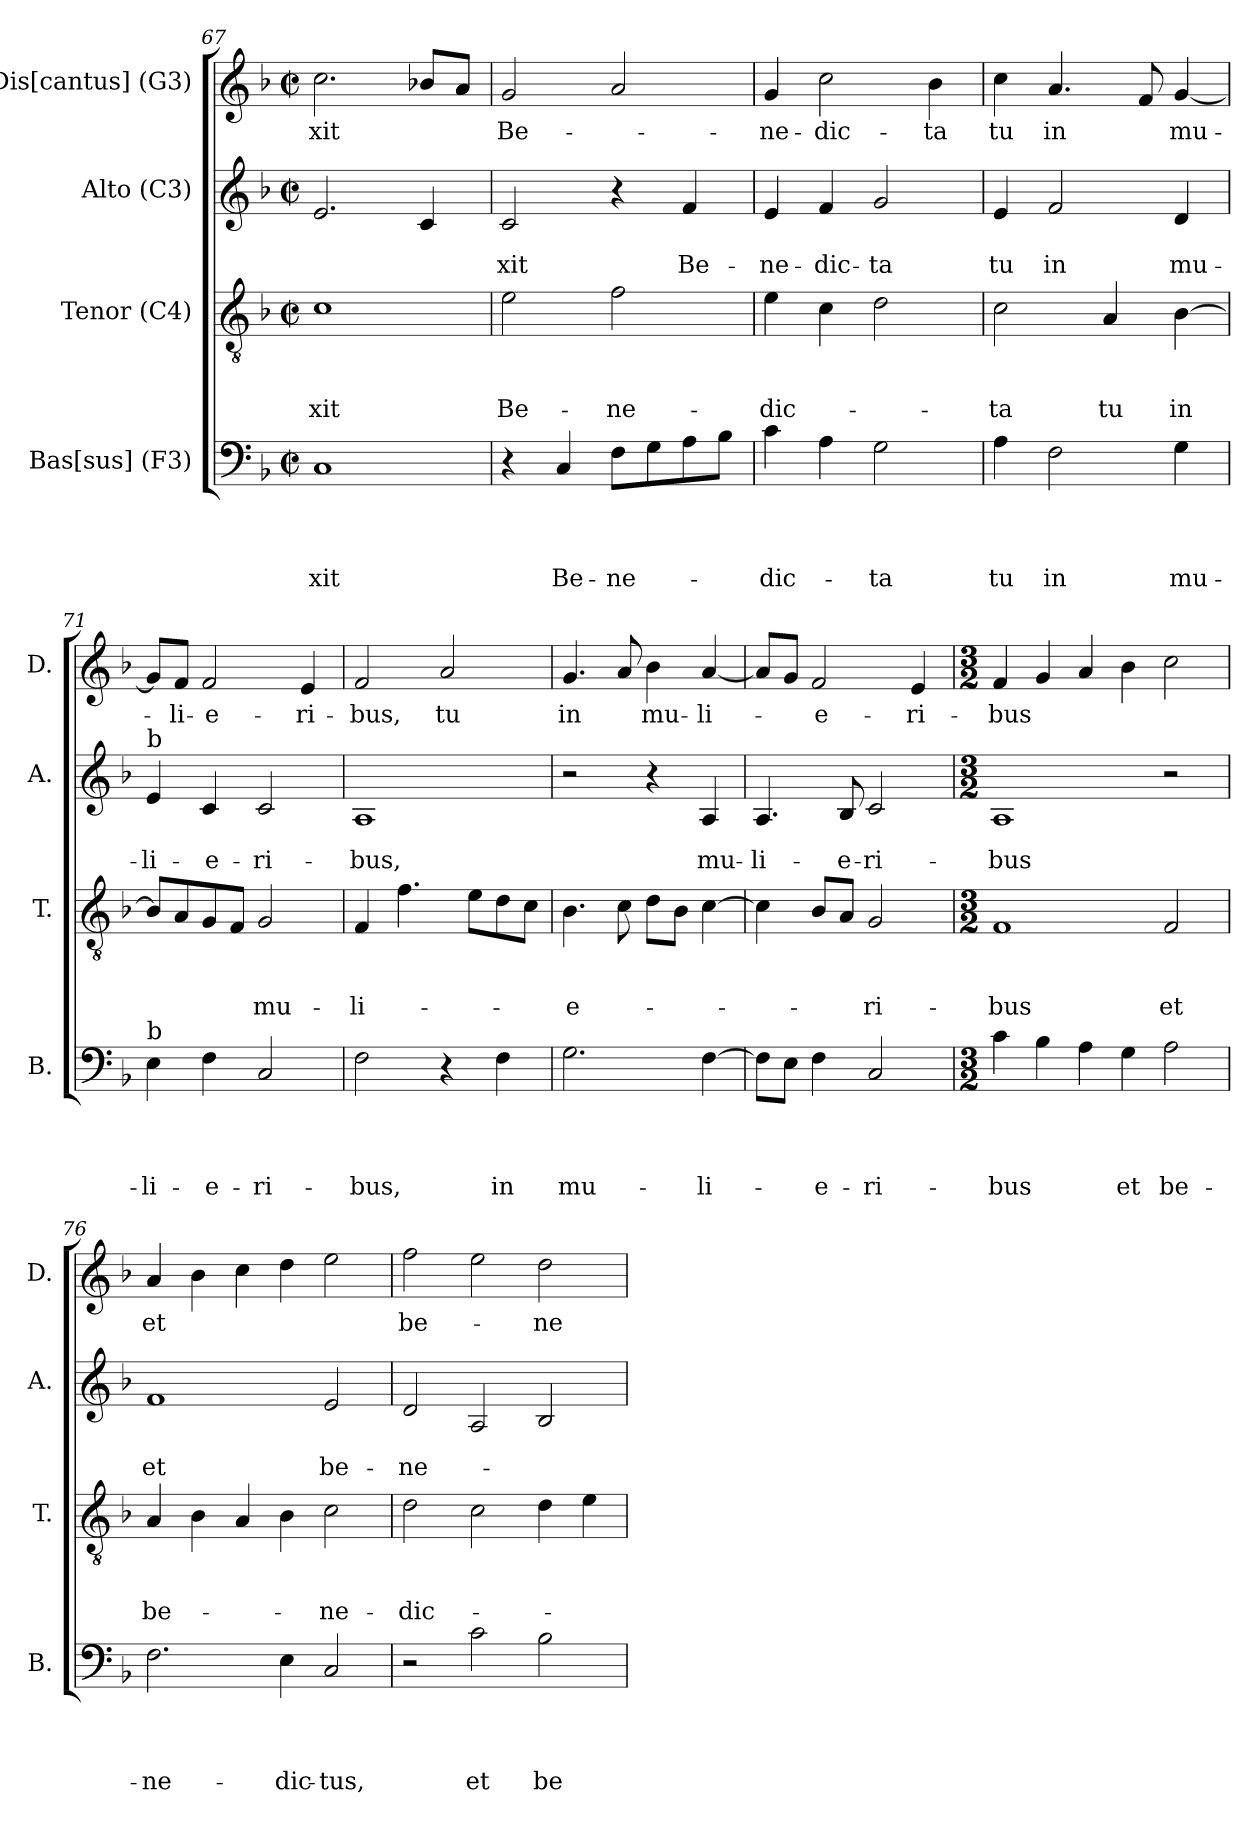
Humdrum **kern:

**kern	**text	**text	**text	**text	**kern	**text	**text	**text	**kern	**text	**text	**kern	**text
*part4	*part4	*part4	*part4	*part4	*part3	*part3	*part3	*part3	*part2	*part2	*part2	*part1	*part1
*staff4	*staff4	*staff4	*staff4	*staff4	*staff3	*staff3	*staff3	*staff3	*staff2	*staff2	*staff2	*staff1	*staff1
*I"Bas[sus] (F3)	*	*	*	*	*I"Tenor (C4)	*	*	*	*I"Alto (C3)	*	*	*I"Dis[cantus] (G3)	*
*I'B.	*	*	*	*	*I'T.	*	*	*	*I'A.	*	*	*I'D.	*
*clefF4	*	*	*	*	*clefGv2	*	*	*	*clefG2	*	*	*clefG2	*
*k[b-]	*	*	*	*	*k[b-]	*	*	*	*k[b-]	*	*	*k[b-]	*
*F:	*	*	*	*	*F:	*	*	*	*F:	*	*	*F:	*
*M2/2	*	*	*	*	*M2/2	*	*	*	*M2/2	*	*	*M2/2	*
*met(c|)	*	*	*	*	*met(c|)	*	*	*	*met(c|)	*	*	*met(c|)	*
=67	=67	=67	=67	=67	=67	=67	=67	=67	=67	=67	=67	=67	=67
!	!	!	!	!LO:LY:b	!	!	!	!LO:LY:b	!	!	!	!	!LO:LY:b
1C	.	.	.	-xit	1c	.	.	-xit	2.e/	.	.	2.cc\	-xit
.	.	.	.	.	.	.	.	.	4c/	.	.	8b-X/L	.
.	.	.	.	.	.	.	.	.	.	.	.	8a/J	.
=68	=68	=68	=68	=68	=68	=68	=68	=68	=68	=68	=68	=68	=68
!	!	!	!	!	!	!	!	!LO:LY:b	!	!	!LO:LY:b	!	!LO:LY:b
4r	.	.	.	.	2e\	.	.	Be-	2c/	.	-xit	2g/	Be-
!	!	!	!	!LO:LY:b	!	!	!	!	!	!	!	!	!
4C/	.	.	.	Be-	.	.	.	.	.	.	.	.	.
!	!	!	!	!LO:LY:b	!	!	!	!LO:LY:b	!	!	!	!	!
8F\L	.	.	.	-ne-	2f\	.	.	-ne-	4r	.	.	2a/	.
8G\	.	.	.	.	.	.	.	.	.	.	.	.	.
!	!	!	!	!	!	!	!	!	!	!	!LO:LY:b	!	!
8A\	.	.	.	.	.	.	.	.	4f/	.	Be-	.	.
8B-\J	.	.	.	.	.	.	.	.	.	.	.	.	.
=69	=69	=69	=69	=69	=69	=69	=69	=69	=69	=69	=69	=69	=69
!	!	!	!	!LO:LY:b	!	!	!	!LO:LY:b	!	!	!LO:LY:b	!	!LO:LY:b
4c\	.	.	.	-dic-	4e\	.	.	-dic-	4e/	.	-ne-	4g/	-ne-
!	!	!	!	!	!	!	!	!	!	!	!LO:LY:b	!	!LO:LY:b:rj
4A\	.	.	.	.	4c\	.	.	.	4f/	.	-dic-	2cc\	-dic-
!	!	!	!	!LO:LY:b	!	!	!	!	!	!	!LO:LY:b:rj	!	!
2G\	.	.	.	-ta	2d\	.	.	.	2g/	.	-ta	.	.
!	!	!	!	!	!	!	!	!	!	!	!	!	!LO:LY:b
.	.	.	.	.	.	.	.	.	.	.	.	4b-\	-ta
=70	=70	=70	=70	=70	=70	=70	=70	=70	=70	=70	=70	=70	=70
!	!	!	!	!LO:LY:b	!	!	!	!LO:LY:b	!	!	!LO:LY:b	!	!LO:LY:b
4A\	.	.	.	tu	2c\	.	.	-ta	4e/	.	tu	4cc\	tu
!	!	!	!	!LO:LY:b	!	!	!	!	!	!	!LO:LY:b	!	!LO:LY:b
2F\	.	.	.	in	.	.	.	.	2f/	.	in	4.a/	in
!	!	!	!	!	!	!	!	!LO:LY:b	!	!	!	!	!
.	.	.	.	.	4A/	.	.	tu	.	.	.	.	.
.	.	.	.	.	.	.	.	.	.	.	.	8f/	.
!	!	!	!	!LO:LY:b	!	!	!	!LO:LY:b	!	!	!LO:LY:b	!	!LO:LY:b
4G\	.	.	.	mu-	[>4B-\	.	.	in	4d/	.	mu-	[<4g/	mu-
=71	=71	=71	=71	=71	=71	=71	=71	=71	=71	=71	=71	=71	=71
!	!	!	!	!	!	!	!	!	!LO:TX:a:t=b	!	!	!	!
!LO:TX:a:t=b	!	!	!	!	!	!	!	!	!	!	!	!	!
!	!	!	!	!LO:LY:b	!	!	!	!	!	!	!LO:LY:b	!	!
4E\	.	.	.	-li-	8B-/L]	.	.	.	4e/	.	-li-	8g/L]	.
!	!	!	!	!	!	!	!	!	!	!	!	!	!LO:LY:b
.	.	.	.	.	8A/	.	.	.	.	.	.	8f/J	-li-
!	!	!	!	!LO:LY:b	!	!	!	!	!	!	!LO:LY:b	!	!LO:LY:b:rj
4F\	.	.	.	-e-	8G/	.	.	.	4c/	.	-e-	2f/	-e-
.	.	.	.	.	8F/J	.	.	.	.	.	.	.	.
!	!	!	!	!LO:LY:b	!	!	!	!LO:LY:b	!	!	!LO:LY:b	!	!
2C/	.	.	.	-ri-	2G/	.	.	mu-	2c/	.	-ri-	.	.
!	!	!	!	!	!	!	!	!	!	!	!	!	!LO:LY:b
.	.	.	.	.	.	.	.	.	.	.	.	4e/	-ri-
=72	=72	=72	=72	=72	=72	=72	=72	=72	=72	=72	=72	=72	=72
!	!	!	!	!LO:LY:b	!	!	!	!LO:LY:b	!	!	!LO:LY:b	!	!LO:LY:b
2F\	.	.	.	-bus,	4F/	.	.	-li-	1A	.	-bus,	2f/	-bus,
.	.	.	.	.	4.f\	.	.	.	.	.	.	.	.
!	!	!	!	!	!	!	!	!	!	!	!	!	!LO:LY:b
4r	.	.	.	.	.	.	.	.	.	.	.	2a/	tu
.	.	.	.	.	8e\L	.	.	.	.	.	.	.	.
!	!	!	!	!LO:LY:b	!	!	!	!	!	!	!	!	!
4F\	.	.	.	in	8d\	.	.	.	.	.	.	.	.
.	.	.	.	.	8c\J	.	.	.	.	.	.	.	.
!!LO:LB:g=z
=73	=73	=73	=73	=73	=73	=73	=73	=73	=73	=73	=73	=73	=73
!	!	!	!	!LO:LY:b	!	!	!	!LO:LY:b:rj	!	!	!	!	!LO:LY:b
2.G\	.	.	.	mu-	4.B-\	.	.	-e-	2r	.	.	4.g/	in
.	.	.	.	.	8c\	.	.	.	.	.	.	8a/	.
!	!	!	!	!	!	!	!	!	!	!	!	!	!LO:LY:b
.	.	.	.	.	8d\L	.	.	.	4r	.	.	4b-\	mu-
.	.	.	.	.	8B-\J	.	.	.	.	.	.	.	.
!	!	!	!	!LO:LY:b	!	!	!	!	!	!	!LO:LY:b	!	!LO:LY:b
[>4F\	.	.	.	-li-	[>4c\	.	.	.	4A/	.	mu-	[<4a/	-li-
=74	=74	=74	=74	=74	=74	=74	=74	=74	=74	=74	=74	=74	=74
!	!	!	!	!	!	!	!	!	!	!	!LO:LY:b	!	!
8F\L]	.	.	.	.	4c\]	.	.	.	4.A/	.	-li-	8a/L]	.
8E\J	.	.	.	.	.	.	.	.	.	.	.	8g/J	.
!	!	!	!	!LO:LY:b	!	!	!	!	!	!	!	!	!LO:LY:b
4F\	.	.	.	-e-	8B-/L	.	.	.	.	.	.	2f/	-e-
!	!	!	!	!	!	!	!	!	!	!	!LO:LY:b	!	!
.	.	.	.	.	8A/J	.	.	.	8B-/	.	-e-	.	.
!	!	!	!	!LO:LY:b	!	!	!	!LO:LY:b	!	!	!LO:LY:b	!	!
2C/	.	.	.	-ri-	2G/	.	.	-ri-	2c/	.	-ri-	.	.
!	!	!	!	!	!	!	!	!	!	!	!	!	!LO:LY:b
.	.	.	.	.	.	.	.	.	.	.	.	4e/	-ri-
=75	=75	=75	=75	=75	=75	=75	=75	=75	=75	=75	=75	=75	=75
*M3/2	*	*	*	*	*M3/2	*	*	*	*M3/2	*	*	*M3/2	*
!	!	!	!	!LO:LY:b	!	!	!	!LO:LY:b	!	!	!LO:LY:b	!	!LO:LY:b
4c\	.	.	.	-bus	1F	.	.	-bus	1A	.	-bus	4f/	-bus
4B-\	.	.	.	.	.	.	.	.	.	.	.	4g/	.
4A\	.	.	.	.	.	.	.	.	.	.	.	4a/	.
!	!	!	!	!LO:LY:b	!	!	!	!	!	!	!	!	!
4G\	.	.	.	et	.	.	.	.	.	.	.	4b-\	.
!	!	!	!	!LO:LY:b	!	!	!	!LO:LY:b	!	!	!	!	!
2A\	.	.	.	be-	2F/	.	.	et	2r	.	.	2cc\	.
=76	=76	=76	=76	=76	=76	=76	=76	=76	=76	=76	=76	=76	=76
!	!	!	!	!LO:LY:b	!	!	!	!LO:LY:b	!	!	!LO:LY:b	!	!LO:LY:b
2.F\	.	.	.	-ne-	4A/	.	.	be-	1f	.	et	4a/	et
.	.	.	.	.	4B-\	.	.	.	.	.	.	4b-\	.
.	.	.	.	.	4A/	.	.	.	.	.	.	4cc\	.
!	!	!	!	!LO:LY:b	!	!	!	!	!	!	!	!	!
4E\	.	.	.	-dic-	4B-\	.	.	.	.	.	.	4dd\	.
!	!	!	!	!LO:LY:b	!	!	!	!LO:LY:b	!	!	!LO:LY:b	!	!
2C/	.	.	.	-tus,	2c\	.	.	-ne-	2e/	.	be-	2ee\	.
=77	=77	=77	=77	=77	=77	=77	=77	=77	=77	=77	=77	=77	=77
!	!	!	!	!	!	!	!	!LO:LY:b	!	!	!LO:LY:b	!	!LO:LY:b
2r	.	.	.	.	2d\	.	.	-dic-	2d/	.	-ne-	2ff\	be-
!	!	!	!	!LO:LY:b	!	!	!	!	!	!	!	!	!
2c\	.	.	.	et	2c\	.	.	.	2A/	.	.	2ee\	.
!	!	!	!	!LO:LY:b	!	!	!	!	!	!	!	!	!LO:LY:b
2B-\	.	.	.	be-	4d\	.	.	.	2B-/	.	.	2dd\	-ne-
.	.	.	.	.	4e\	.	.	.	.	.	.	.	.
=	=	=	=	=	=	=	=	=	=	=	=	=	=
*-	*-	*-	*-	*-	*-	*-	*-	*-	*-	*-	*-	*-	*-
